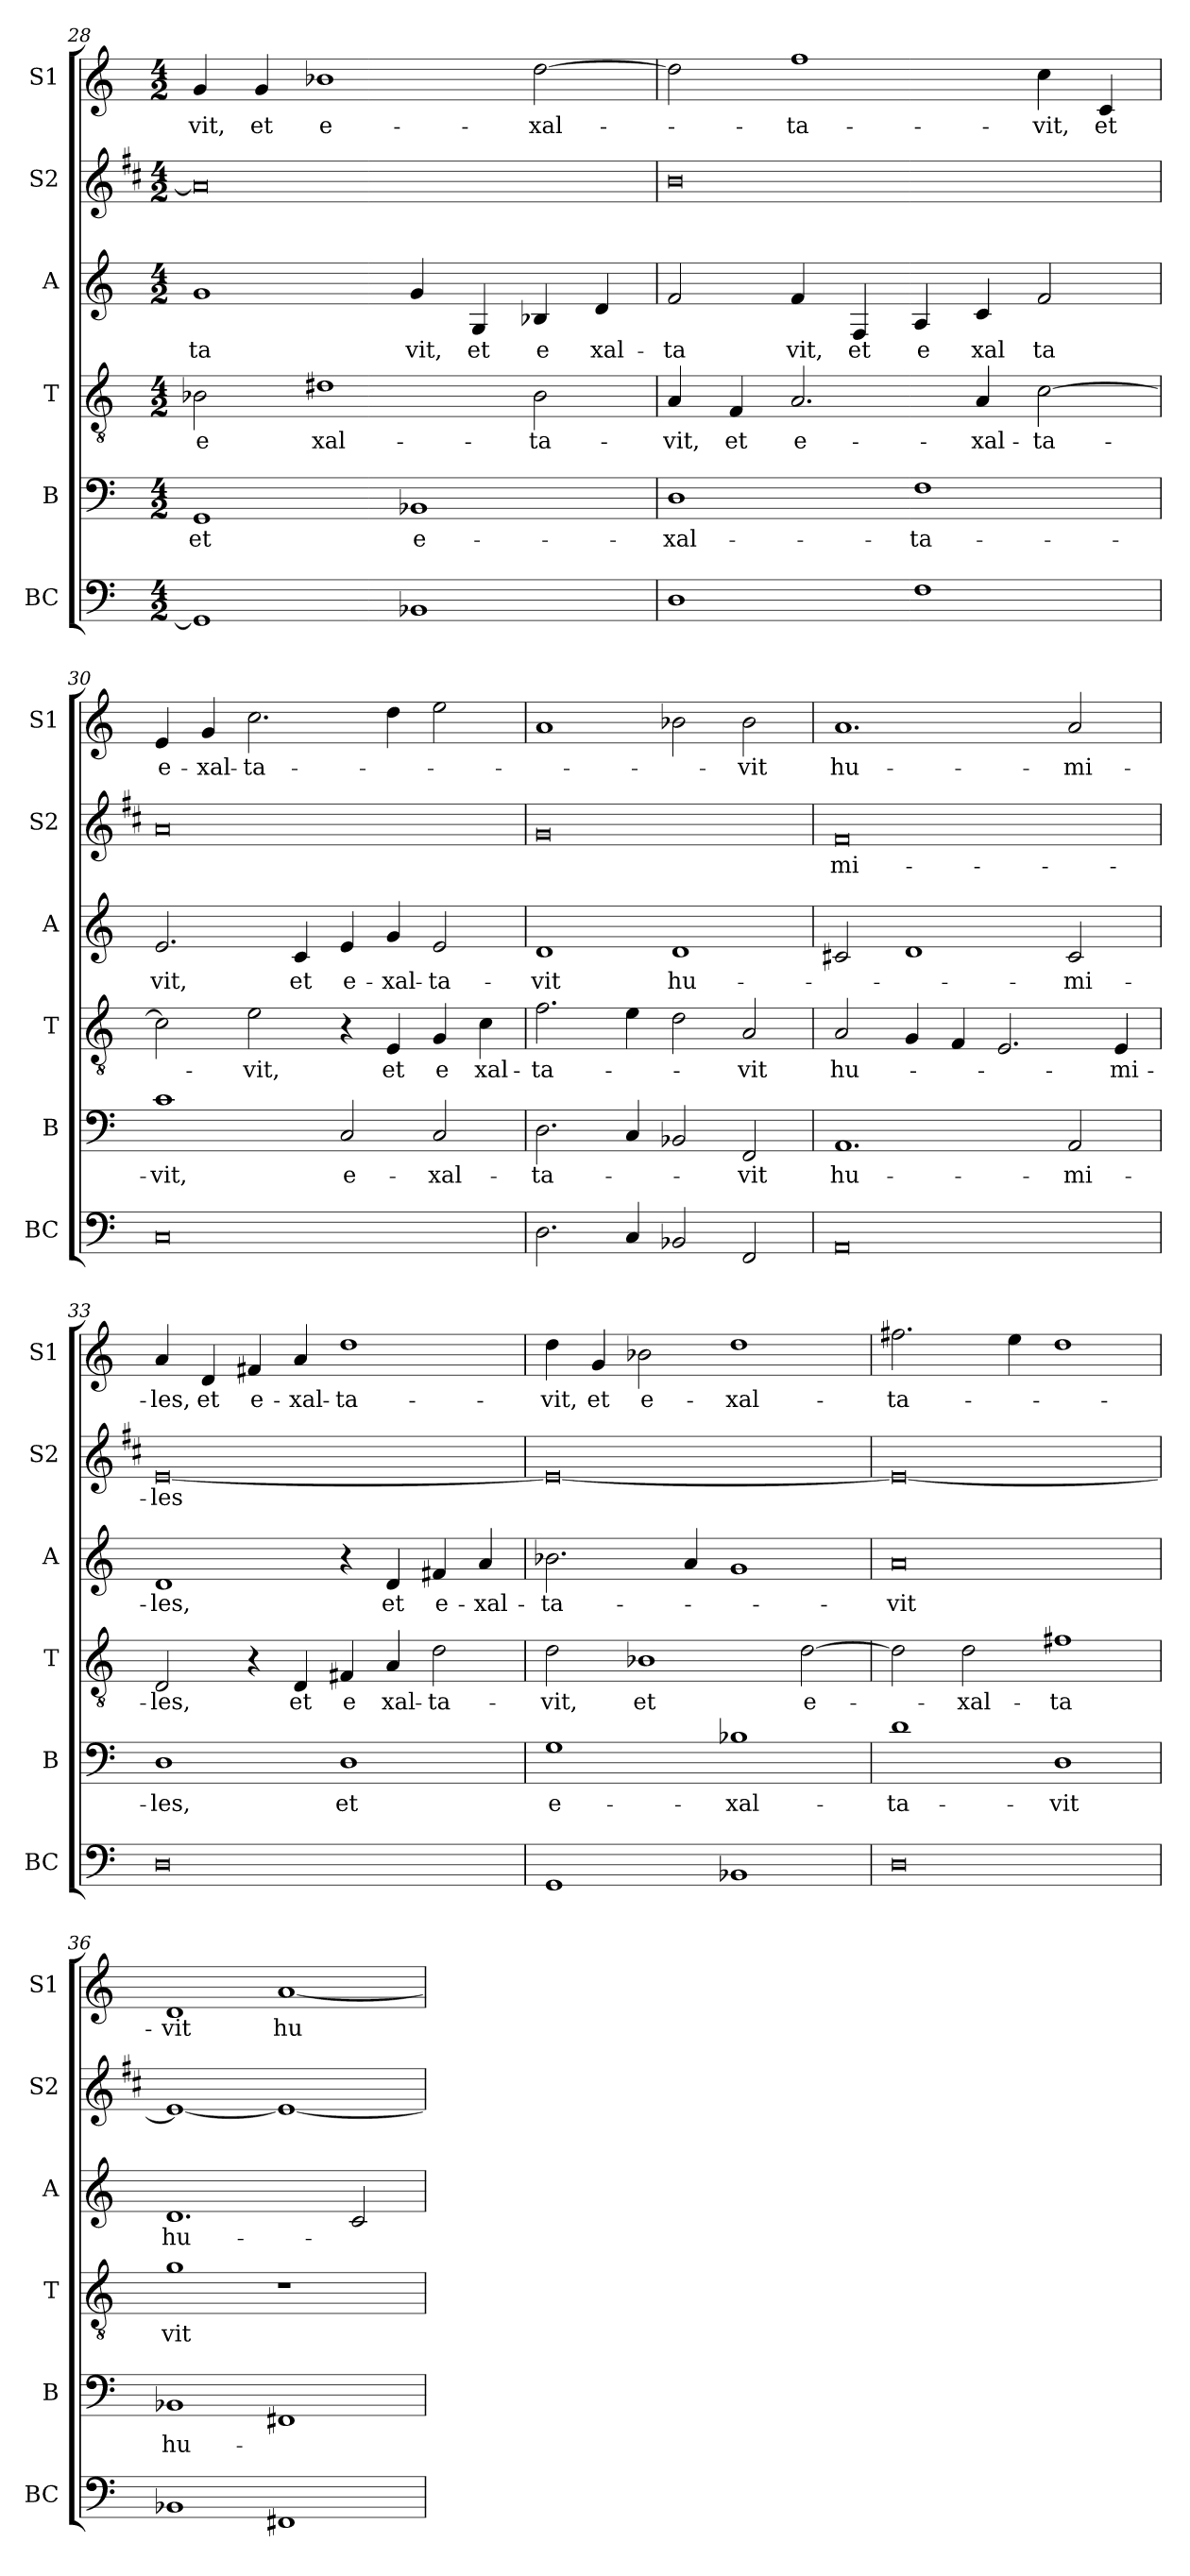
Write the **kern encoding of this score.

**kern	**kern	**text	**kern	**text	**kern	**text	**kern	**text	**kern	**text
*part6	*part5	*part5	*part4	*part4	*part3	*part3	*part2	*part2	*part1	*part1
*staff6	*staff5	*staff5	*staff4	*staff4	*staff3	*staff3	*staff2	*staff2	*staff1	*staff1
*I"BC	*I"B	*	*I"T	*	*I"A	*	*I"S2	*	*I"S1	*
*I'BC	*I'B	*	*I'T	*	*I'A	*	*I'S2	*	*I'S1	*
*clefF4	*clefF4	*	*clefGv2	*	*clefG2	*	*clefG2	*	*clefG2	*
*	*	*	*	*	*	*	*ITrd1c2	*	*	*
*k[]	*k[]	*	*k[]	*	*k[]	*	*k[]	*	*k[]	*
*M4/2	*M4/2	*	*M4/2	*	*M4/2	*	*M4/2	*	*M4/2	*
=28	=28	=28	=28	=28	=28	=28	=28	=28	=28	=28
!	!	!LO:LY:b	!	!LO:LY:b	!	!LO:LY:b	!	!	!	!LO:LY:b
1GG]	1GG	et	2B-X\	e	1g	ta	0g]	.	4g/	-vit,
!	!	!	!	!	!	!	!	!	!	!LO:LY:b
.	.	.	.	.	.	.	.	.	4g/	et
!	!	!	!	!LO:LY:b	!	!	!	!	!	!LO:LY:b
.	.	.	1d#X	-xal-	.	.	.	.	1b-X	e-
!	!	!LO:LY:b	!	!	!	!LO:LY:b	!	!	!	!
1BB-X	1BB-X	e-	.	.	4g/	vit,	.	.	.	.
!	!	!	!	!	!	!LO:LY:b	!	!	!	!
.	.	.	.	.	4G/	et	.	.	.	.
!	!	!	!	!LO:LY:b	!	!LO:LY:b	!	!	!	!LO:LY:b
.	.	.	2B-\	-ta-	4B-X/	e	.	.	[2dd\	-xal-
!	!	!	!	!	!	!LO:LY:b	!	!	!	!
.	.	.	.	.	4d/	-xal-	.	.	.	.
=29	=29	=29	=29	=29	=29	=29	=29	=29	=29	=29
!	!	!LO:LY:b	!	!LO:LY:b	!	!LO:LY:b	!	!	!	!
1D	1D	-xal-	4A/	vit,	2f/	ta	0a	.	2dd\]	.
!	!	!	!	!LO:LY:b	!	!	!	!	!	!
.	.	.	4F/	et	.	.	.	.	.	.
!	!	!	!	!LO:LY:b	!	!LO:LY:b	!	!	!	!LO:LY:b
.	.	.	2.A/	e-	4f/	vit,	.	.	1ff	-ta-
!	!	!	!	!	!	!LO:LY:b	!	!	!	!
.	.	.	.	.	4F/	et	.	.	.	.
!	!	!LO:LY:b	!	!	!	!LO:LY:b	!	!	!	!
1F	1F	-ta-	.	.	4A/	e	.	.	.	.
!	!	!	!	!LO:LY:b	!	!LO:LY:b	!	!	!	!
.	.	.	4A/	-xal-	4c/	xal	.	.	.	.
!	!	!	!	!LO:LY:b	!	!LO:LY:b	!	!	!	!LO:LY:b
.	.	.	[2c\	-ta-	2f/	ta	.	.	4cc\	-vit,
!	!	!	!	!	!	!	!	!	!	!LO:LY:b
.	.	.	.	.	.	.	.	.	4c/	et
!!LO:LB:g=z
=30	=30	=30	=30	=30	=30	=30	=30	=30	=30	=30
!	!	!LO:LY:b	!	!	!	!LO:LY:b	!	!	!	!LO:LY:b
0C	1c	-vit,	2c\]	.	2.e/	-vit,	0g	.	4e/	e-
!	!	!	!	!	!	!	!	!	!	!LO:LY:b
.	.	.	.	.	.	.	.	.	4g/	-xal-
!	!	!	!	!LO:LY:b	!	!	!	!	!	!LO:LY:b
.	.	.	2e\	-vit,	.	.	.	.	2.cc\	-ta-
!	!	!	!	!	!	!LO:LY:b	!	!	!	!
.	.	.	.	.	4c/	et	.	.	.	.
!	!	!LO:LY:b	!	!	!	!LO:LY:b	!	!	!	!
.	2C/	e-	4r	.	4e/	e-	.	.	.	.
!	!	!	!	!LO:LY:b	!	!LO:LY:b	!	!	!	!
.	.	.	4E/	et	4g/	-xal-	.	.	4dd\	.
!	!	!LO:LY:b	!	!LO:LY:b	!	!LO:LY:b	!	!	!	!
.	2C/	-xal-	4G/	e	2e/	-ta-	.	.	2ee\	.
!	!	!	!	!LO:LY:b	!	!	!	!	!	!
.	.	.	4c\	-xal-	.	.	.	.	.	.
=31	=31	=31	=31	=31	=31	=31	=31	=31	=31	=31
!	!	!LO:LY:b	!	!LO:LY:b	!	!LO:LY:b	!	!	!	!
2.D\	2.D\	-ta-	2.f\	-ta-	1d	-vit	0f	.	1a	.
4C/	4C/	.	4e\	.	.	.	.	.	.	.
!	!	!	!	!	!	!LO:LY:b	!	!	!	!
2BB-X/	2BB-X/	.	2d\	.	1d	hu-	.	.	2b-X\	.
!	!	!LO:LY:b	!	!LO:LY:b	!	!	!	!	!	!LO:LY:b
2FF/	2FF/	-vit	2A/	vit	.	.	.	.	2b-\	-vit
=32	=32	=32	=32	=32	=32	=32	=32	=32	=32	=32
!	!	!LO:LY:b	!	!LO:LY:b	!	!	!	!LO:LY:b	!	!LO:LY:b
0AA	1.AA	hu-	2A/	hu-	2c#X/	.	0e	mi-	1.a	hu-
.	.	.	4G/	.	1d	.	.	.	.	.
.	.	.	4F/	.	.	.	.	.	.	.
.	.	.	2.E/	.	.	.	.	.	.	.
!	!	!LO:LY:b	!	!	!	!LO:LY:b	!	!	!	!LO:LY:b
.	2AA/	-mi-	.	.	2c#/	-mi-	.	.	2a/	-mi-
!	!	!	!	!LO:LY:b	!	!	!	!	!	!
.	.	.	4E/	-mi-	.	.	.	.	.	.
=33	=33	=33	=33	=33	=33	=33	=33	=33	=33	=33
!	!	!LO:LY:b	!	!LO:LY:b	!	!LO:LY:b	!	!LO:LY:b	!	!LO:LY:b
0D	1D	-les,	2D/	-les,	1d	-les,	[0d	-les	4a/	-les,
!	!	!	!	!	!	!	!	!	!	!LO:LY:b
.	.	.	.	.	.	.	.	.	4d/	et
!	!	!	!	!	!	!	!	!	!	!LO:LY:b
.	.	.	4r	.	.	.	.	.	4f#X/	e-
!	!	!	!	!LO:LY:b	!	!	!	!	!	!LO:LY:b
.	.	.	4D/	et	.	.	.	.	4a/	-xal-
!	!	!LO:LY:b	!	!LO:LY:b	!	!	!	!	!	!LO:LY:b
.	1D	et	4F#X/	e	4r	.	.	.	1dd	-ta-
!	!	!	!	!LO:LY:b	!	!LO:LY:b	!	!	!	!
.	.	.	4A/	-xal-	4d/	et	.	.	.	.
!	!	!	!	!LO:LY:b	!	!LO:LY:b	!	!	!	!
.	.	.	2d\	-ta-	4f#X/	e-	.	.	.	.
!	!	!	!	!	!	!LO:LY:b	!	!	!	!
.	.	.	.	.	4a/	-xal-	.	.	.	.
=34	=34	=34	=34	=34	=34	=34	=34	=34	=34	=34
!	!	!LO:LY:b	!	!LO:LY:b	!	!LO:LY:b	!	!	!	!LO:LY:b
1GG	1G	e-	2d\	-vit,	2.b-X\	-ta-	0d_	.	4dd\	-vit,
!	!	!	!	!	!	!	!	!	!	!LO:LY:b
.	.	.	.	.	.	.	.	.	4g/	et
!	!	!	!	!LO:LY:b	!	!	!	!	!	!LO:LY:b
.	.	.	1B-X	et	.	.	.	.	2b-X\	e-
.	.	.	.	.	4a/	.	.	.	.	.
!	!	!LO:LY:b	!	!	!	!	!	!	!	!LO:LY:b
1BB-X	1B-X	-xal-	.	.	1g	.	.	.	1dd	-xal-
!	!	!	!	!LO:LY:b	!	!	!	!	!	!
.	.	.	[2d\	e-	.	.	.	.	.	.
=35	=35	=35	=35	=35	=35	=35	=35	=35	=35	=35
!	!	!LO:LY:b	!	!	!	!LO:LY:b	!	!	!	!LO:LY:b
0D	1d	-ta-	2d\]	.	0a	-vit	0d_	.	2.ff#X\	-ta-
!	!	!	!	!LO:LY:b	!	!	!	!	!	!
.	.	.	2d\	-xal-	.	.	.	.	.	.
.	.	.	.	.	.	.	.	.	4ee\	.
!	!	!LO:LY:b	!	!LO:LY:b	!	!	!	!	!	!
.	1D	-vit	1f#X	ta	.	.	.	.	1dd	.
=36	=36	=36	=36	=36	=36	=36	=36	=36	=36	=36
!	!	!LO:LY:b	!	!LO:LY:b	!	!LO:LY:b	!	!	!	!LO:LY:b
1BB-X	1BB-X	hu-	1g	vit	1.d	hu-	1d_	.	1d	-vit
!	!	!	!	!	!	!	!	!	!	!LO:LY:b
1FF#X	1FF#X	.	1r	.	.	.	1d_	.	[1a	hu-
.	.	.	.	.	2c/	.	.	.	.	.
=	=	=	=	=	=	=	=	=	=	=
*-	*-	*-	*-	*-	*-	*-	*-	*-	*-	*-
